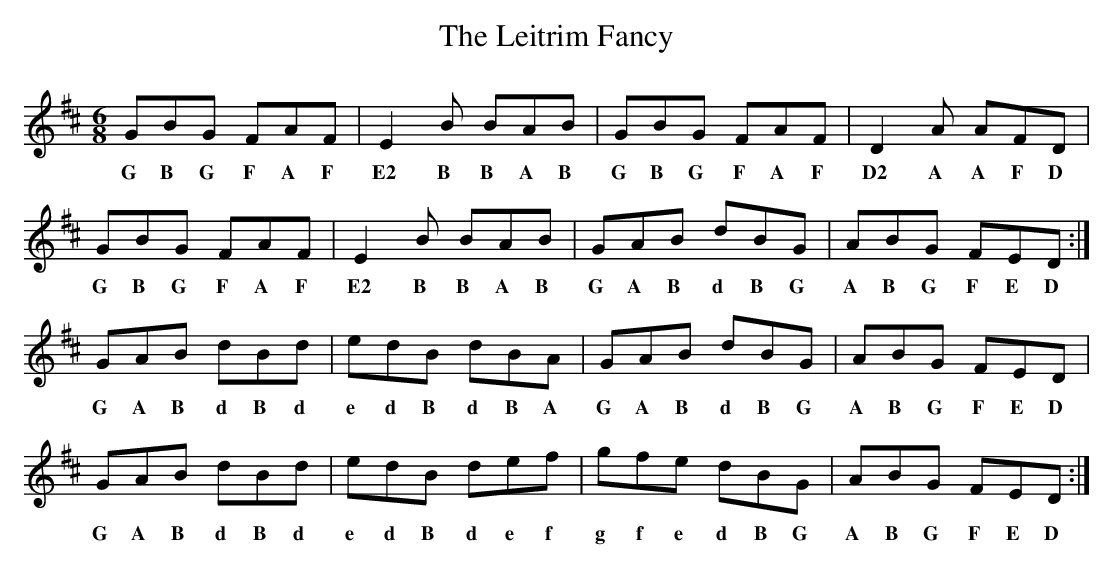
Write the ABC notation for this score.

X:1
T: Leitrim Fancy, The
M: 6/8
L: 1/8
K: Dmaj
GBG FAF|E2B BAB|GBG FAF|D2A AFD|
w: G B G F A F E2 B B A B G B G F A F D2 A A F D
GBG FAF|E2B BAB|GAB dBG|ABG FED:|
w: G B G F A F E2 B B A B G A B d B G A B G F E D
GAB dBd|edB dBA|GAB dBG|ABG FED|
w: G A B d B d e d B d B A G A B d B G A B G F E D
GAB dBd|edB def|gfe dBG|ABG FED:|
w: G A B d B d e d B d e f g f e d B G A B G F E D
